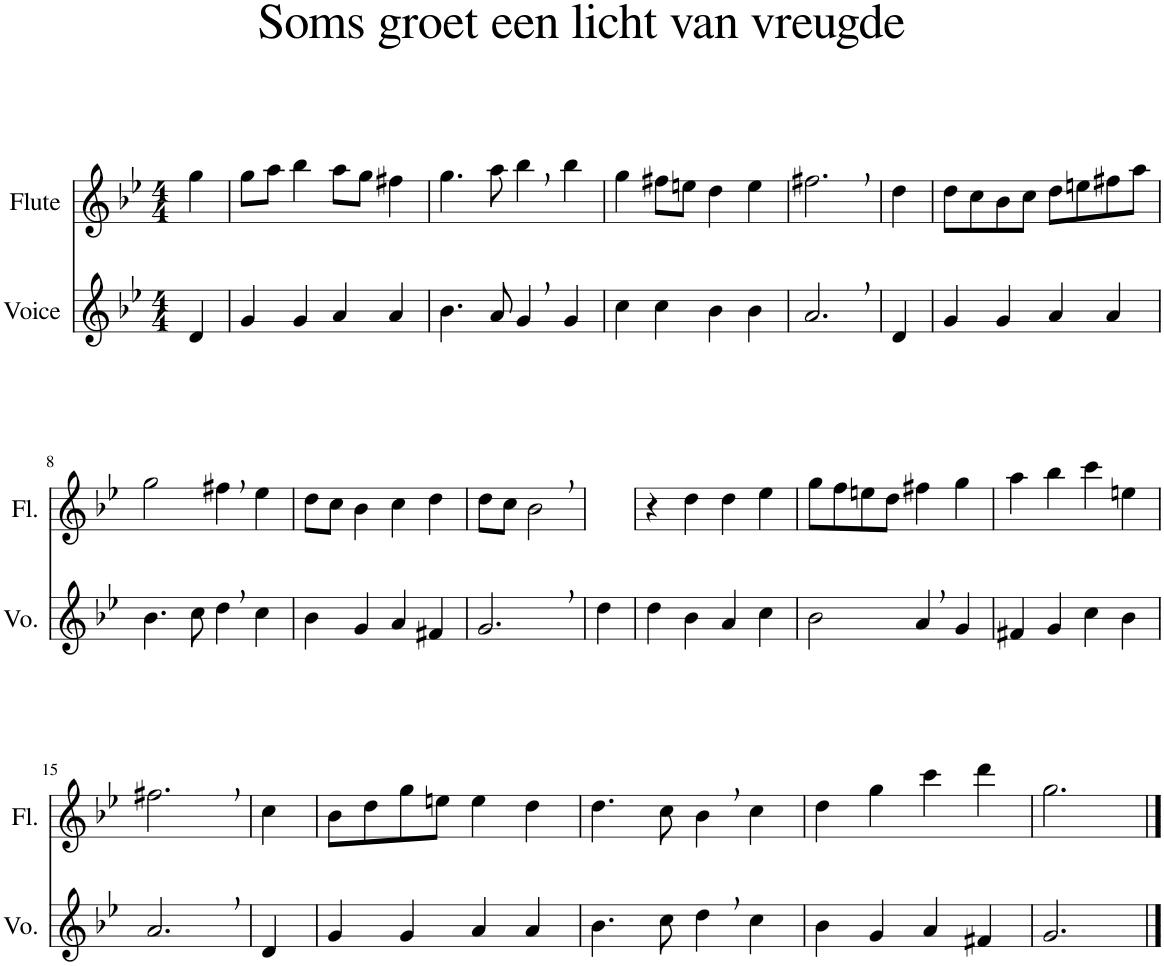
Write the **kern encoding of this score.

**kern	**kern
*part2	*part1
*staff2	*staff1
*I"Voice	*I"Flute
*I'Vo.	*I'Fl.
*clefG2	*clefG2
*k[b-e-]	*k[b-e-]
*M4/4	*M4/4
=1	=1
4d/	4gg\
=2	=2
4g/	8gg\L
.	8aa\J
4g/	4bb-\
4a/	8aa\L
.	8gg\J
4a/	4ff#X\
=3	=3
4.b-\	4.gg\
8a/	8aa\
4g,/	4bb-,\
4g/	4bb-\
=4	=4
4cc\	4gg\
4cc\	8ff#X\L
.	8een\J
4b-\	4dd\
4b-\	4ee\
=5	=5
2.a,/	2.ff#X,\
=6	=6
4d/	4dd\
=7	=7
4g/	8dd\L
.	8cc\
4g/	8b-\
.	8cc\J
4a/	8dd\L
.	8een\
4a/	8ff#X\
.	8aa\J
!!LO:LB:g=z
=8	=8
4.b-\	2gg\
8cc\	.
4dd,\	4ff#X,\
4cc\	4ee-\
=9	=9
4b-\	8dd\L
.	8cc\J
4g/	4b-\
4a/	4cc\
4f#X/	4dd\
=10	=10
2.g,/	8dd\L
.	8cc\J
.	2b-,\
=11	=11
4dd\	4r
=12	=12
4dd\	4r
4b-\	4dd\
4a/	4dd\
4cc\	4ee-\
=13	=13
2b-\	8gg\L
.	8ff\
.	8een\
.	8dd\J
4a,/	4ff#X\
4g/	4gg\
=14	=14
4f#X/	4aa\
4g/	4bb-\
4cc\	4ccc\
4b-\	4een\
!!LO:LB:g=z
=15	=15
2.a,/	2.ff#X,\
=16	=16
4d/	4cc\
=17	=17
4g/	8b-\L
.	8dd\
4g/	8gg\
.	8een\J
4a/	4ee\
4a/	4dd\
=18	=18
4.b-\	4.dd\
8cc\	8cc\
4dd,\	4b-,\
4cc\	4cc\
=19	=19
4b-\	4dd\
4g/	4gg\
4a/	4ccc\
4f#X/	4ddd\
=20	=20
2.g/	2.gg\
==	==
*-	*-
